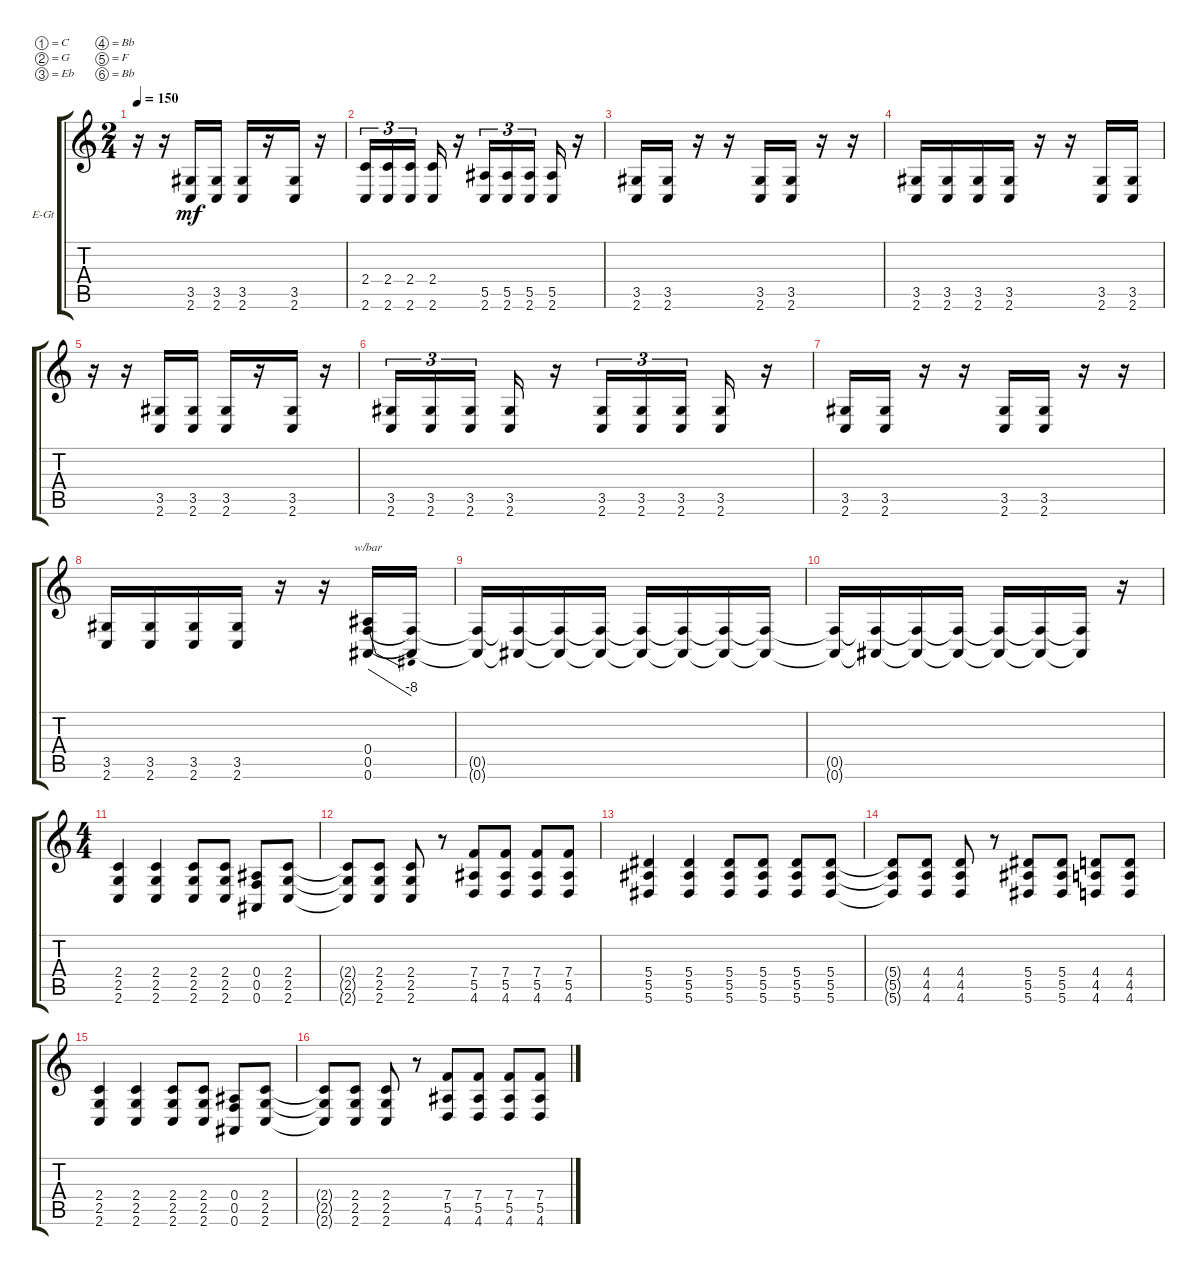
\bracketExtendMode groupsimilarinstruments
\firstSystemTrackNameOrientation horizontal
\otherSystemsTrackNameOrientation horizontal
\track ("Electric Guitar 2" "E-Gt") {instrument distortionguitar}
\staff {score tabs}
\tuning (C4 G3 Eb3 Bb2 F2 Bb1)
\ts (2 4)
\tempo 150
\clef g2
\ks c
r.16{dy mf} r.16 (2.6 3.5).16 (3.5 2.6).16 (2.6 3.5).16 r.16 (3.5 2.6).16 r.16 |
(2.6 2.4).16{tu (3 2)} (2.6 2.4).16{tu (3 2)} (2.6 2.4).16{tu (3 2)} (2.6 2.4).16 r.16 (2.6 5.5).16{tu (3 2)} (5.5 2.6).16{tu (3 2)} (2.6 5.5).16{tu (3 2)} (5.5 2.6).16 r.16 |
(2.6 3.5).16 (3.5 2.6).16 r.16 r.16 (3.5 2.6).16 (2.6 3.5).16 r.16 r.16 |
(3.5 2.6).16 (3.5 2.6).16 (3.5 2.6).16 (3.5 2.6).16 r.16 r.16 (2.6 3.5).16 (3.5 2.6).16 |
r.16 r.16 (2.6 3.5).16 (3.5 2.6).16 (2.6 3.5).16 r.16 (3.5 2.6).16 r.16 |
(3.5 2.6).16{tu (3 2)} (2.6 3.5).16{tu (3 2)} (3.5 2.6).16{tu (3 2)} (2.6 3.5).16 r.16 (2.6 3.5).16{tu (3 2)} (3.5 2.6).16{tu (3 2)} (2.6 3.5).16{tu (3 2)} (3.5 2.6).16 r.16 |
(2.6 3.5).16 (3.5 2.6).16 r.16 r.16 (3.5 2.6).16 (2.6 3.5).16 r.16 r.16 |
(3.5 2.6).16 (3.5 2.6).16 (3.5 2.6).16 (3.5 2.6).16 r.16 r.16 (0.6 0.4 0.5).16{tbe (dive default 0 0 59.4 -32)} (0.6{t} 0.5{t}).16 |
(0.6{t} 0.5{t}).16 (0.6{t} 0.5{t}).16 (0.6{t} 0.5{t}).16 (0.6{t} 0.5{t}).16 (0.6{t} 0.5{t}).16 (0.6{t} 0.5{t}).16 (0.6{t} 0.5{t}).16 (0.6{t} 0.5{t}).16 |
(0.6{t} 0.5{t}).16 (0.6{t} 0.5{t}).16 (0.6{t} 0.5{t}).16 (0.6{t} 0.5{t}).16 (0.6{t} 0.5{t}).16 (0.6{t} 0.5{t}).16 (0.6{t} 0.5{t}).16 r.16 |
\ts (4 4)
(2.6 2.5 2.4).4 (2.4 2.5 2.6).4 (2.4 2.5 2.6).8 (2.6 2.5 2.4).8 (0.6 0.5 0.4).8 (2.5 2.4 2.6).8 |
(2.4{t} 2.5{t} 2.6{t}).8 (2.6 2.5 2.4).8 (2.6 2.5 2.4).8 r.8 (4.6 5.5 7.4).8 (7.4 4.6 5.5).8 (7.4 5.5 4.6).8 (4.6 5.5 7.4).8 |
(5.6 5.5 5.4).4 (5.4 5.5 5.6).4 (5.6 5.5 5.4).8 (5.4 5.5 5.6).8 (5.4 5.5 5.6).8 (5.6 5.5 5.4).8 |
(5.4{t} 5.5{t} 5.6{t}).8 (4.6 4.5 4.4).8 (4.4 4.5 4.6).8 r.8 (5.6 5.5 5.4).8 (5.4 5.5 5.6).8 (4.4 4.5 4.6).8 (4.6 4.5 4.4).8 |
(2.6 2.5 2.4).4 (2.4 2.5 2.6).4 (2.4 2.5 2.6).8 (2.6 2.5 2.4).8 (0.6 0.5 0.4).8 (2.5 2.4 2.6).8 |
(2.4{t} 2.5{t} 2.6{t}).8 (2.6 2.5 2.4).8 (2.6 2.5 2.4).8 r.8 (4.6 5.5 7.4).8 (7.4 4.6 5.5).8 (7.4 5.5 4.6).8 (4.6 5.5 7.4).8
